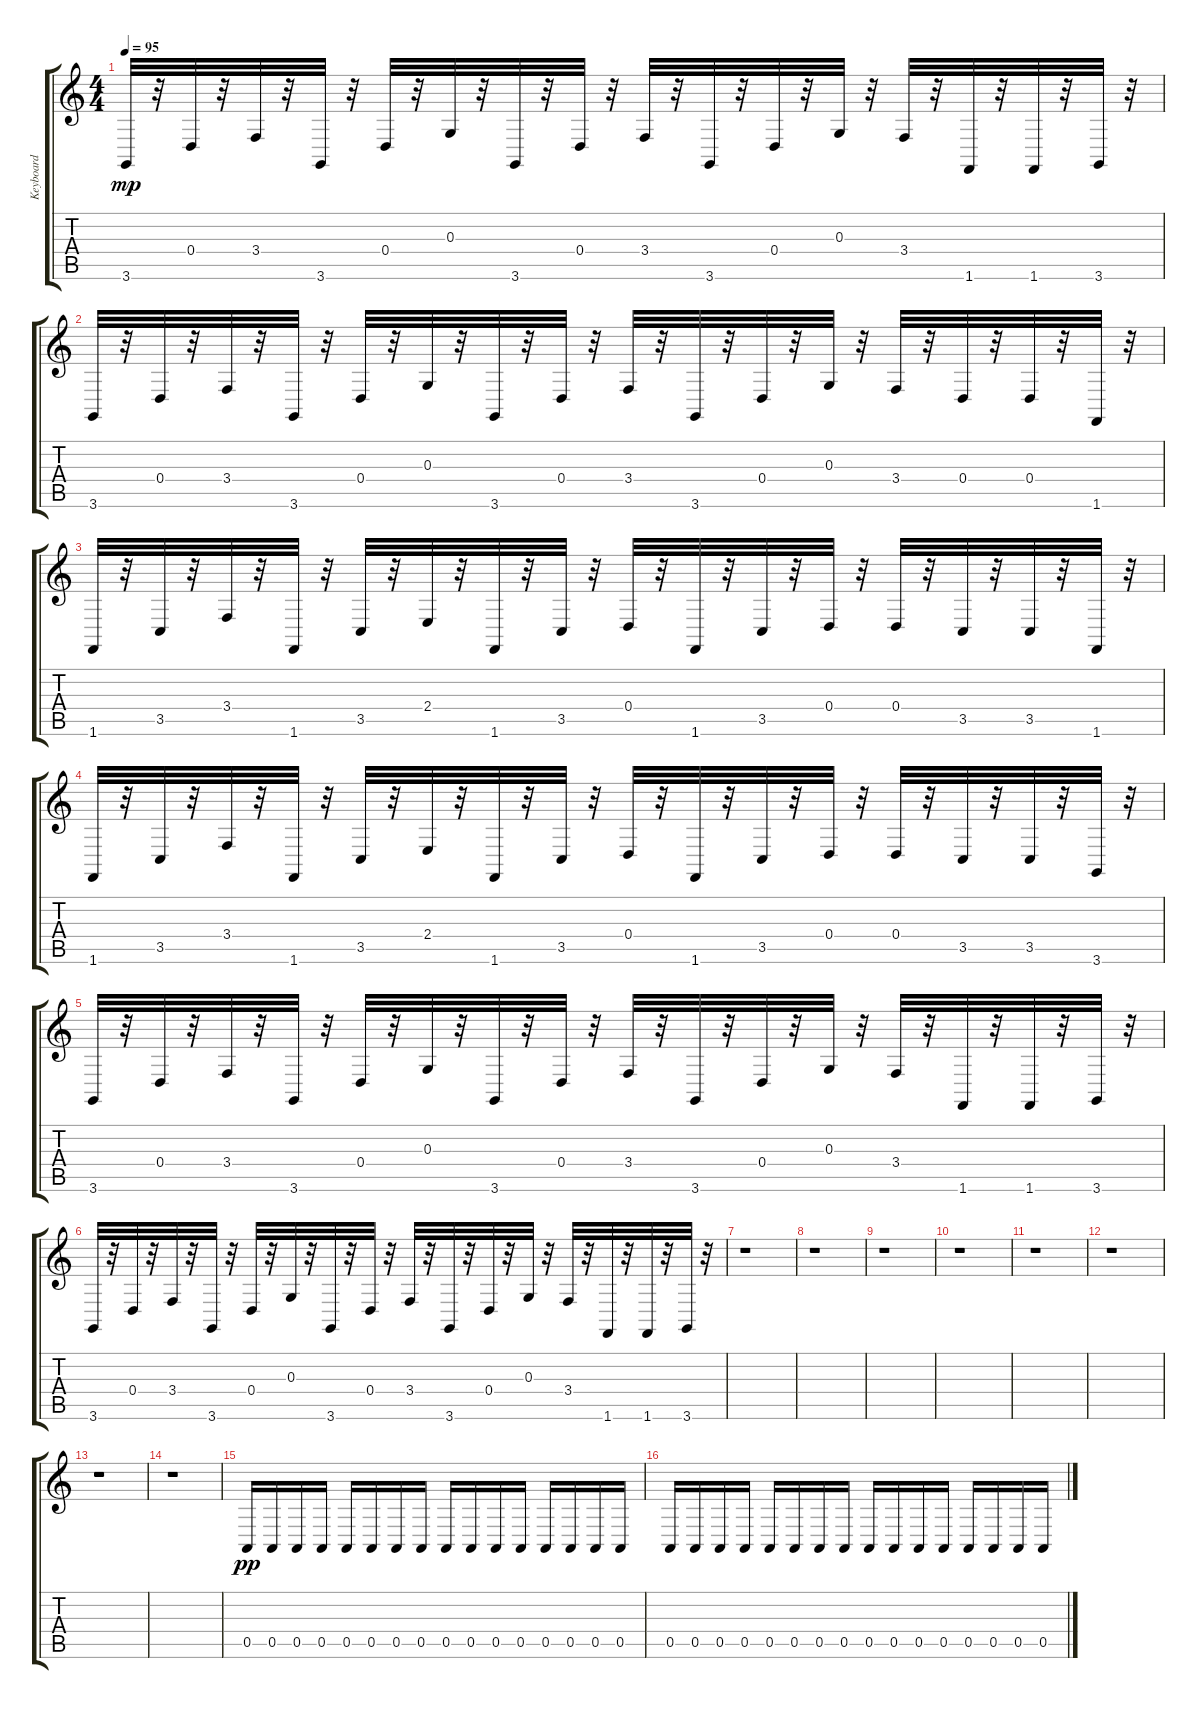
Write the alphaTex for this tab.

\track ("Keyboard" "Keyboard") {instrument stringensemble1}
\staff {score tabs}
\tuning (E4 B3 G3 D3 A2 E2) {hide}
\ts (4 4)
\tempo 95
\clef g2
\ks c
3.6.32{dy mp} r.32 0.4.32 r.32 3.4.32 r.32 3.6.32 r.32 0.4.32 r.32 0.3.32 r.32 3.6.32 r.32 0.4.32 r.32 3.4.32 r.32 3.6.32 r.32 0.4.32 r.32 0.3.32 r.32 3.4.32 r.32 1.6.32 r.32 1.6.32 r.32 3.6.32 r.32 |
3.6.32 r.32 0.4.32 r.32 3.4.32 r.32 3.6.32 r.32 0.4.32 r.32 0.3.32 r.32 3.6.32 r.32 0.4.32 r.32 3.4.32 r.32 3.6.32 r.32 0.4.32 r.32 0.3.32 r.32 3.4.32 r.32 0.4.32 r.32 0.4.32 r.32 1.6.32 r.32 |
1.6.32 r.32 3.5.32 r.32 3.4.32 r.32 1.6.32 r.32 3.5.32 r.32 2.4.32 r.32 1.6.32 r.32 3.5.32 r.32 0.4.32 r.32 1.6.32 r.32 3.5.32 r.32 0.4.32 r.32 0.4.32 r.32 3.5.32 r.32 3.5.32 r.32 1.6.32 r.32 |
1.6.32 r.32 3.5.32 r.32 3.4.32 r.32 1.6.32 r.32 3.5.32 r.32 2.4.32 r.32 1.6.32 r.32 3.5.32 r.32 0.4.32 r.32 1.6.32 r.32 3.5.32 r.32 0.4.32 r.32 0.4.32 r.32 3.5.32 r.32 3.5.32 r.32 3.6.32 r.32 |
3.6.32 r.32 0.4.32 r.32 3.4.32 r.32 3.6.32 r.32 0.4.32 r.32 0.3.32 r.32 3.6.32 r.32 0.4.32 r.32 3.4.32 r.32 3.6.32 r.32 0.4.32 r.32 0.3.32 r.32 3.4.32 r.32 1.6.32 r.32 1.6.32 r.32 3.6.32 r.32 |
3.6.32 r.32 0.4.32 r.32 3.4.32 r.32 3.6.32 r.32 0.4.32 r.32 0.3.32 r.32 3.6.32 r.32 0.4.32 r.32 3.4.32 r.32 3.6.32 r.32 0.4.32 r.32 0.3.32 r.32 3.4.32 r.32 1.6.32 r.32 1.6.32 r.32 3.6.32 r.32 |
r.1 |
r.1 |
r.1 |
r.1 |
r.1 |
r.1 |
r.1 |
r.1 |
0.5.16{dy pp} 0.5.16 0.5.16 0.5.16 0.5.16 0.5.16 0.5.16 0.5.16 0.5.16 0.5.16 0.5.16 0.5.16 0.5.16 0.5.16 0.5.16 0.5.16 |
0.5.16 0.5.16 0.5.16 0.5.16 0.5.16 0.5.16 0.5.16 0.5.16 0.5.16 0.5.16 0.5.16 0.5.16 0.5.16 0.5.16 0.5.16 0.5.16
